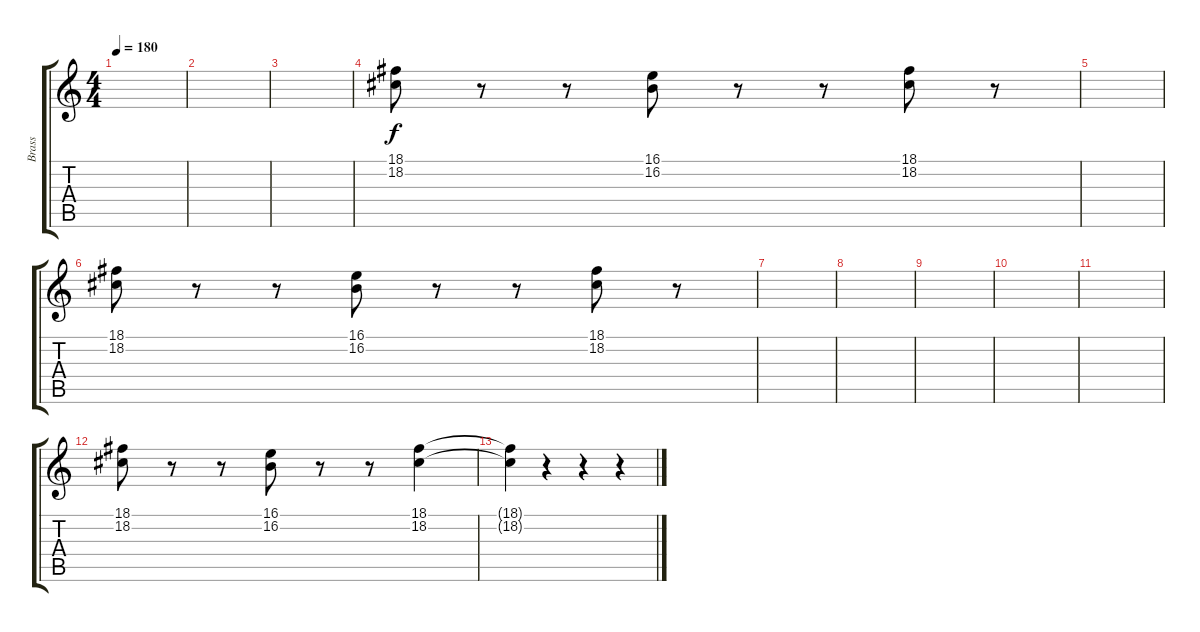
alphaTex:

\track ("Brass" "Brass") {instrument brasssection}
\staff {score tabs}
\tuning (C4 G3 Eb3 Bb2 F2 C2) {hide}
\ts (4 4)
\tempo 180
\clef g2
\ks c
|
|
|
(18.1 18.2).8 r.8 r.8 (16.1 16.2).8 r.8 r.8 (18.1 18.2).8 r.8 |
|
(18.1 18.2).8 r.8 r.8 (16.1 16.2).8 r.8 r.8 (18.1 18.2).8 r.8 |
|
|
|
|
|
(18.1 18.2).8 r.8 r.8 (16.1 16.2).8 r.8 r.8 (18.1 18.2).4 |
(18.1{t} 18.2{t}).4 r.4 r.4 r.4
